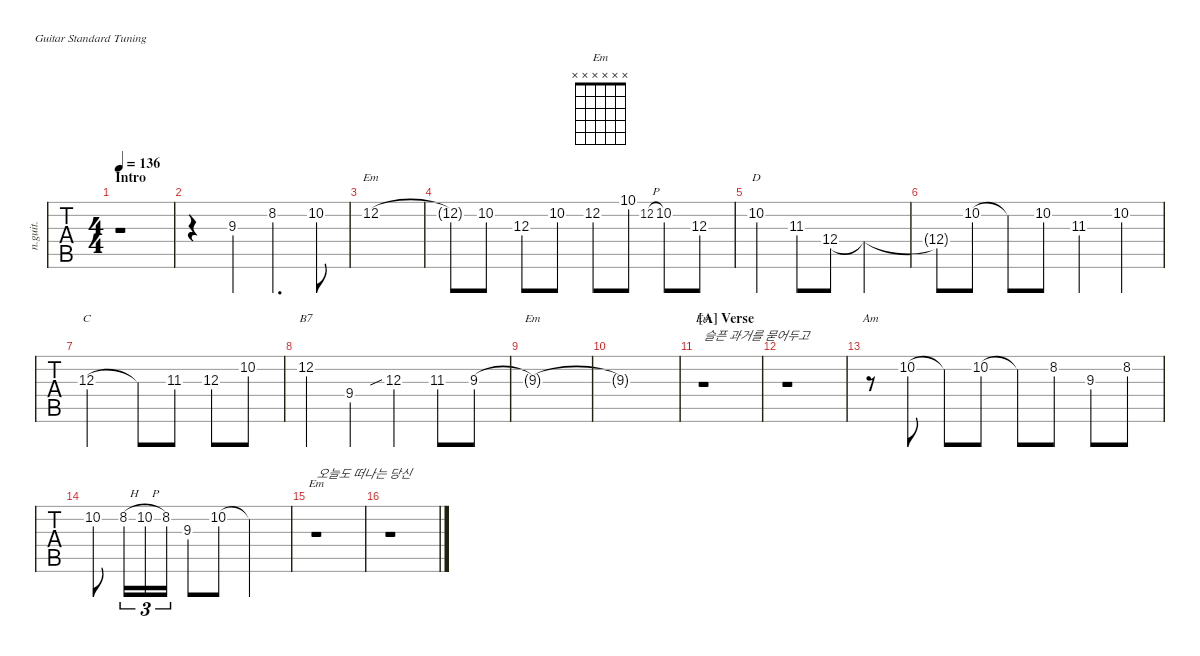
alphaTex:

\defaultSystemsLayout 4
\hideDynamics
\bracketExtendMode nobrackets
\track ("Nylon Guitar" "n.guit.") {instrument acousticguitarnylon}
\staff {tabs}
\tuning (E4 B3 G3 D3 A2 E2)
\chord ("Em" 0 0 0 2 2 0) {showdiagram false showfingering false}
\chord ("D" 2 3 2 0 x x) {showdiagram false showfingering false barre 2}
\chord ("C" 0 1 0 2 3 x) {showdiagram false showfingering false}
\chord ("B7" 2 0 2 1 2 x) {showdiagram false showfingering false}
\chord ("Em" x x x x x x)
\chord ("Am" 0 1 2 2 0 x) {showdiagram false showfingering false}
\ts (4 4)
\section ("" "Intro")
\tempo 136
\clef g2
\ks c
r.1{dy mf instrument acousticguitarnylon} |
r.4 9.3.4 8.2.4{d} 10.2.8 |
12.2.1{ch "Em"} |
12.2{t}.8 10.2.8 12.3.8 10.2.8 12.2.8 10.1.8 12.2{h}.8{gr} 10.2.8 12.3.8 |
10.2.4{ch "D"} 11.3{acc #}.8 12.4.8 12.4{t}.2 |
12.4{t}.8 10.2.8 10.2{t}.8 10.2.8 11.3{acc #}.4 10.2.4 |
12.3.2{ch "C"} 12.3{t}.8 11.3{acc #}.8 12.3.8 10.2.8 |
12.2.4{ch "B7"} 9.4.4 12.3{sib}.4 11.3{acc #}.8 9.3.8 |
9.3{t}.1{ch "Em"} |
9.3{t}.1 |
\section ("A" "Verse")
r.1{ch "Em" txt "슬픈 과거를 묻어두고 "} |
r.1 |
r.8{ch "Am"} 10.2.8 10.2{t}.8 10.2.8 10.2{t}.8 8.2.8 9.3.8 8.2.8 |
10.2.8 8.2{h}.16{tu (3 2)} 10.2{h}.16{tu (3 2)} 8.2.16{tu (3 2)} 9.3.8 10.2.8 10.2{t}.2 |
r.1{ch "Em" txt "오늘도 떠나는 당신"} |
r.1
